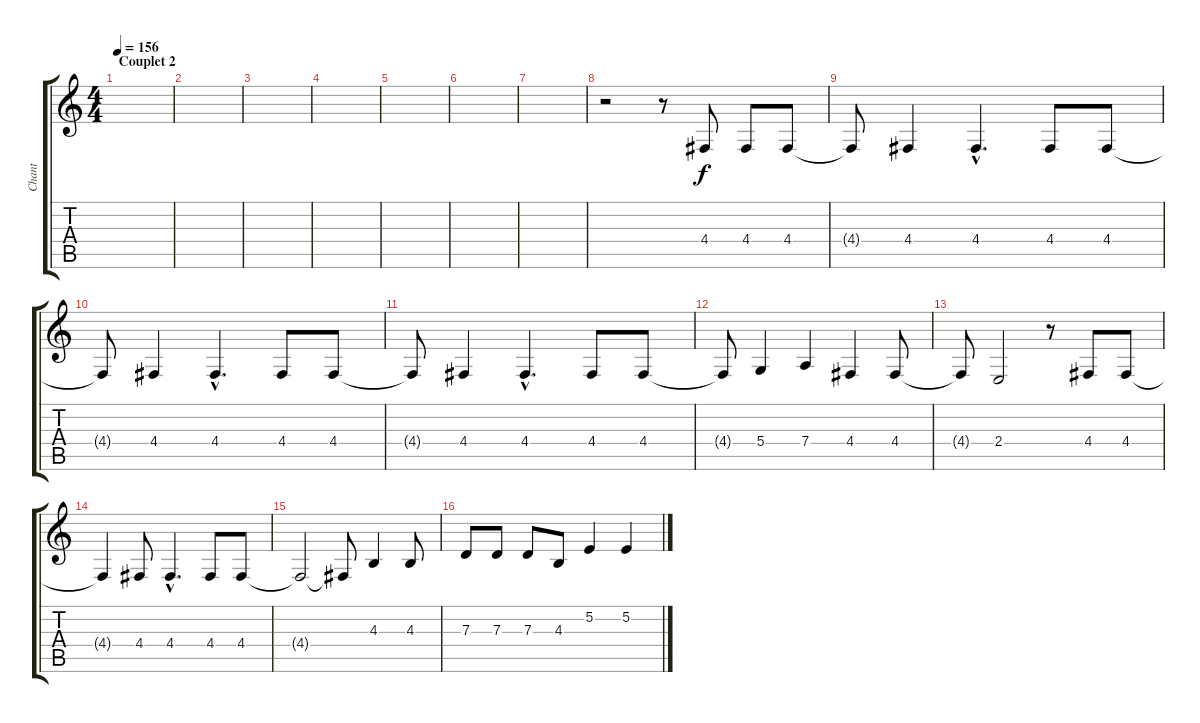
\track ("Chant" "Chant") {instrument lead2sawtooth}
\staff {score tabs}
\tuning (E4 B3 G3 D3 A2 E2) {hide}
\ts (4 4)
\section ("" "Couplet 2")
\tempo 156
\clef g2
\ks c
|
|
|
|
|
|
|
r.2 r.8 4.4.8 4.4.8 4.4.8 |
4.4{t}.8 4.4.4 4.4{hac}.4{d} 4.4.8 4.4.8 |
4.4{t}.8 4.4.4 4.4{hac}.4{d} 4.4.8 4.4.8 |
4.4{t}.8 4.4.4 4.4{hac}.4{d} 4.4.8 4.4.8 |
4.4{t}.8 5.4.4 7.4.4 4.4.4 4.4.8 |
4.4{t}.8 2.4.2 r.8 4.4.8 4.4.8 |
4.4{t}.4 4.4.8 4.4{hac}.4{d} 4.4.8 4.4.8 |
4.4{t}.2 4.4{t}.8 4.3.4 4.3.8 |
7.3.8 7.3.8 7.3.8 4.3.8 5.2.4 5.2.4
